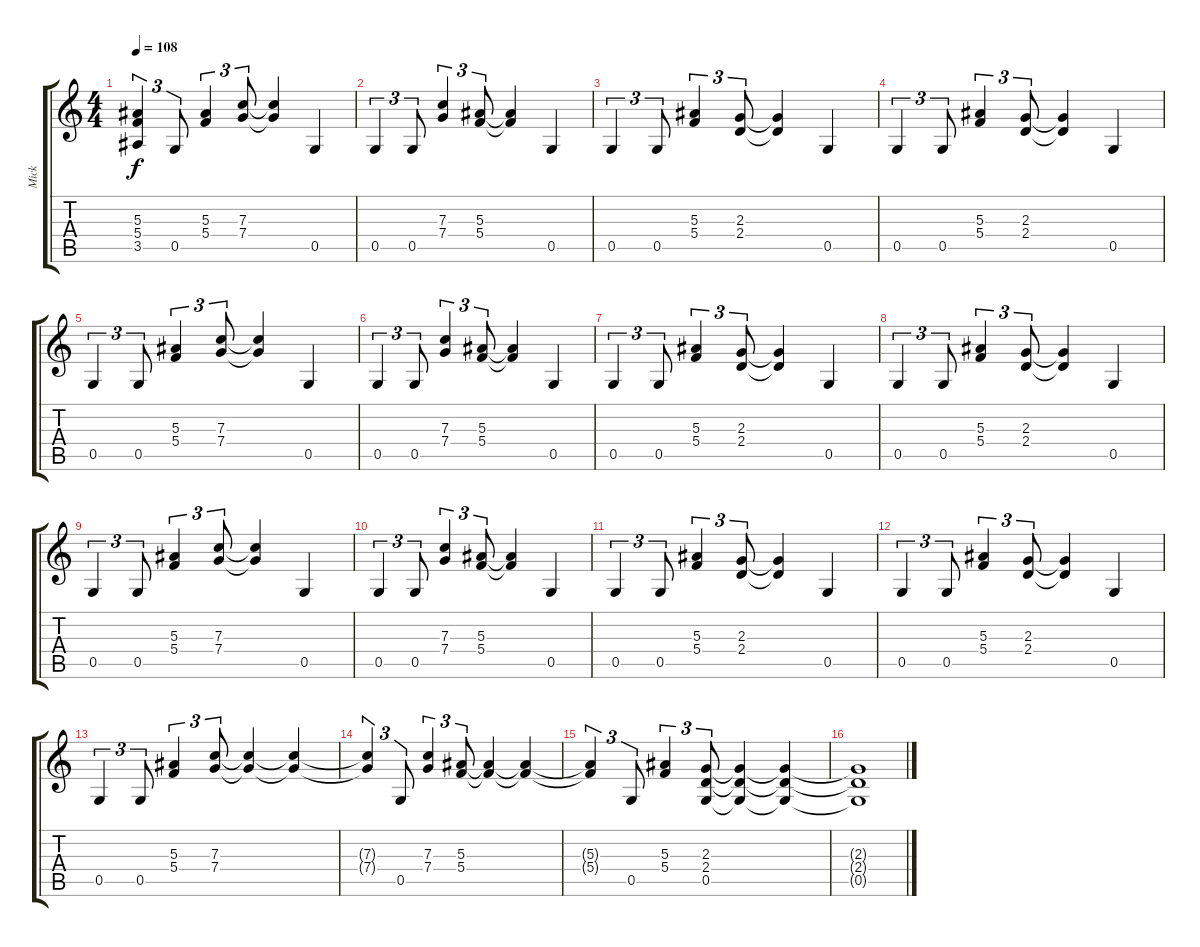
\track ("Mick" "Mick") {instrument overdrivenguitar}
\staff {score tabs}
\tuning (D4 A3 F3 C3 G2 D2) {hide}
\ts (4 4)
\tempo 108
\clef g2
\ks c
(5.3{t} 5.4{t} 3.5{t}).4{tu (3 2) dy f} 0.5.8{tu (3 2)} (5.3 5.4).4{tu (3 2)} (7.3 7.4).8{tu (3 2)} (7.3{t} 7.4{t}).4 0.5.4 |
0.5.4{tu (3 2)} 0.5.8{tu (3 2)} (7.3 7.4).4{tu (3 2)} (5.3 5.4).8{tu (3 2)} (5.3{t} 5.4{t}).4 0.5.4 |
0.5.4{tu (3 2)} 0.5.8{tu (3 2)} (5.3 5.4).4{tu (3 2)} (2.3 2.4).8{tu (3 2)} (2.3{t} 2.4{t}).4 0.5.4 |
0.5.4{tu (3 2)} 0.5.8{tu (3 2)} (5.3 5.4).4{tu (3 2)} (2.3 2.4).8{tu (3 2)} (2.3{t} 2.4{t}).4 0.5.4 |
0.5.4{tu (3 2)} 0.5.8{tu (3 2)} (5.3 5.4).4{tu (3 2)} (7.3 7.4).8{tu (3 2)} (7.3{t} 7.4{t}).4 0.5.4 |
0.5.4{tu (3 2)} 0.5.8{tu (3 2)} (7.3 7.4).4{tu (3 2)} (5.3 5.4).8{tu (3 2)} (5.3{t} 5.4{t}).4 0.5.4 |
0.5.4{tu (3 2)} 0.5.8{tu (3 2)} (5.3 5.4).4{tu (3 2)} (2.3 2.4).8{tu (3 2)} (2.3{t} 2.4{t}).4 0.5.4 |
0.5.4{tu (3 2)} 0.5.8{tu (3 2)} (5.3 5.4).4{tu (3 2)} (2.3 2.4).8{tu (3 2)} (2.3{t} 2.4{t}).4 0.5.4 |
0.5.4{tu (3 2)} 0.5.8{tu (3 2)} (5.3 5.4).4{tu (3 2)} (7.3 7.4).8{tu (3 2)} (7.3{t} 7.4{t}).4 0.5.4 |
0.5.4{tu (3 2)} 0.5.8{tu (3 2)} (7.3 7.4).4{tu (3 2)} (5.3 5.4).8{tu (3 2)} (5.3{t} 5.4{t}).4 0.5.4 |
0.5.4{tu (3 2)} 0.5.8{tu (3 2)} (5.3 5.4).4{tu (3 2)} (2.3 2.4).8{tu (3 2)} (2.3{t} 2.4{t}).4 0.5.4 |
0.5.4{tu (3 2)} 0.5.8{tu (3 2)} (5.3 5.4).4{tu (3 2)} (2.3 2.4).8{tu (3 2)} (2.3{t} 2.4{t}).4 0.5.4 |
0.5.4{tu (3 2)} 0.5.8{tu (3 2)} (5.3 5.4).4{tu (3 2)} (7.3 7.4).8{tu (3 2)} (7.3{t} 7.4{t}).4 (7.3{t} 7.4{t}).4 |
(7.3{t} 7.4{t}).4{tu (3 2)} 0.5.8{tu (3 2)} (7.3 7.4).4{tu (3 2)} (5.3 5.4).8{tu (3 2)} (5.3{t} 5.4{t}).4 (5.3{t} 5.4{t}).4 |
(5.3{t} 5.4{t}).4{tu (3 2)} 0.5.8{tu (3 2)} (5.3 5.4).4{tu (3 2)} (2.3 2.4 0.5).8{tu (3 2)} (2.3{t} 2.4{t} 0.5{t}).4 (2.3{t} 2.4{t} 0.5{t}).4 |
(2.3{t} 2.4{t} 0.5{t}).1
